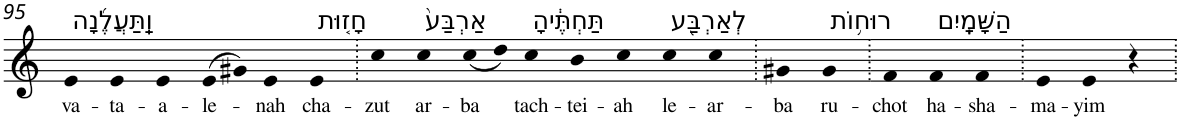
**kern	**text
*part1	*part1
*staff1	*staff1
*I"Piano	*
*I'Pno	*
!!LO:PB:g=z
*clefG2	*
*k[]	*
=95	=95
!LO:TX:a:t=וַֽתַּעֲלֶ֜נָה	!
!	!LO:LY:b
4e	va-
!	!LO:LY:b
4e	-ta-
!	!LO:LY:b
4e	-a-
!	!LO:LY:b
(>8e	-le-
8g#X)	.
!	!LO:LY:b
4e	-nah
!LO:TX:a:t=חָז֤וּת	!
!	!LO:LY:b
4e	cha-
=96.	=96.
!	!LO:LY:b
4cc	-zut
!LO:TX:a:t=אַרְבַּע֙	!
!	!LO:LY:b
4cc	ar-
!	!LO:LY:b
(<8cc	-ba
8dd)	.
!LO:TX:a:t=תַּחְתֶּ֔יהָ	!
!	!LO:LY:b
4cc	tach-
!	!LO:LY:b
4b	-tei-
!	!LO:LY:b
4cc	-ah
!LO:TX:a:t=לְאַרְבַּ֖ע	!
!	!LO:LY:b
4cc	le-
!	!LO:LY:b
4cc	-ar-
=97.	=97.
!	!LO:LY:b
4g#X	-ba
!LO:TX:a:t=רוּח֥וֹת	!
!	!LO:LY:b
4g#	ru-
=98.	=98.
!	!LO:LY:b
4f	-chot
!LO:TX:a:t=הַשָּׁמָֽיִם	!
!	!LO:LY:b
4f	ha-
!	!LO:LY:b
4f	-sha-
=99.	=99.
!	!LO:LY:b
4e	-ma-
!	!LO:LY:b
4e	-yim
4r	.
=.	=.
*-	*-
